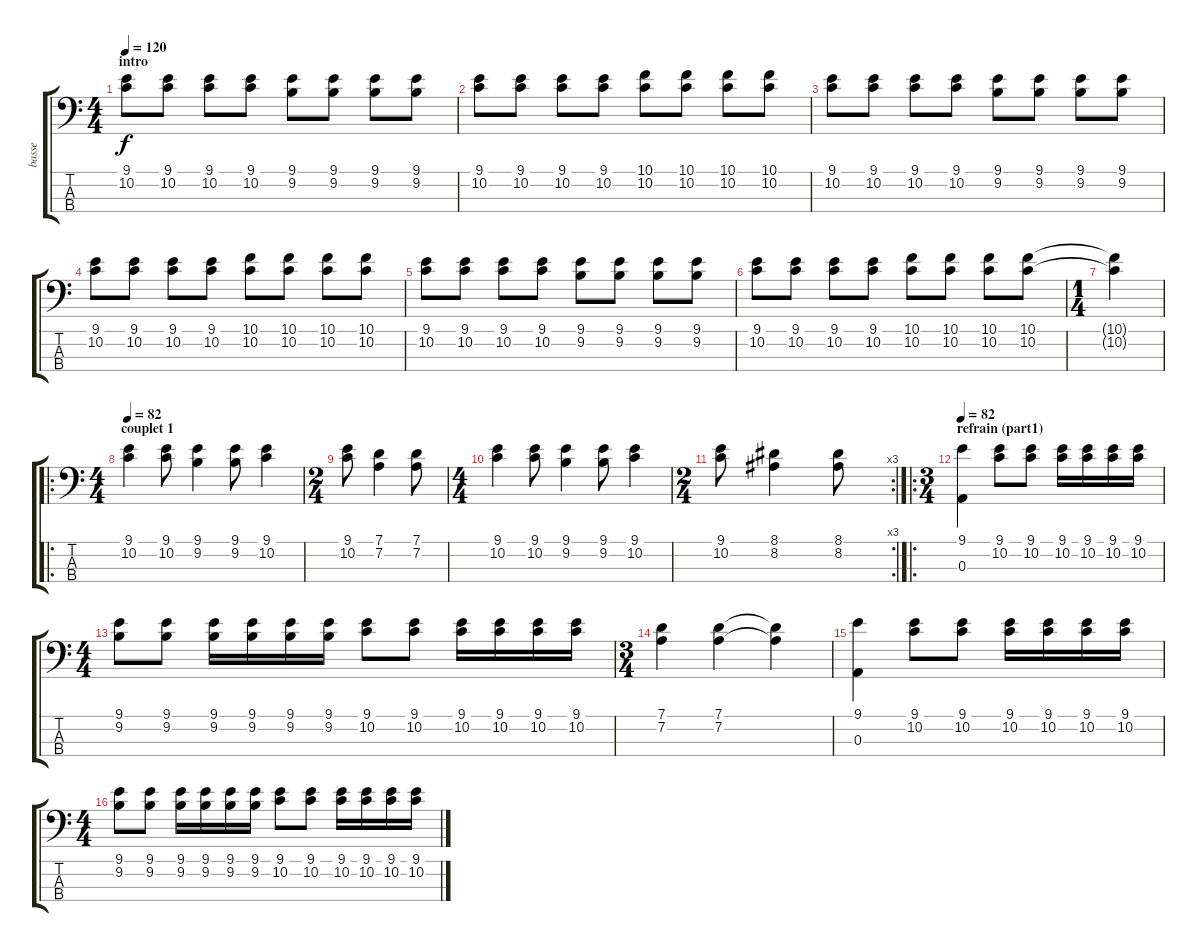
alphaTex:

\track ("basse" "basse") {instrument electricbassfinger}
\staff {score tabs}
\tuning (G2 D2 A1 E1) {hide}
\ts (4 4)
\section ("" "intro")
\tempo 120
\tempo 82
\tempo 120
\clef f4
\ks c
(9.1 10.2).8{dy f volume 9 instrument electricbassfinger} (9.1 10.2).8 (9.1 10.2).8 (9.1 10.2).8 (9.1 9.2).8 (9.1 9.2).8 (9.1 9.2).8 (9.1 9.2).8 |
(9.1 10.2).8 (9.1 10.2).8 (9.1 10.2).8 (9.1 10.2).8 (10.1 10.2).8 (10.1 10.2).8 (10.1 10.2).8 (10.1 10.2).8 |
(9.1 10.2).8 (9.1 10.2).8 (9.1 10.2).8 (9.1 10.2).8 (9.1 9.2).8 (9.1 9.2).8 (9.1 9.2).8 (9.1 9.2).8 |
(9.1 10.2).8 (9.1 10.2).8 (9.1 10.2).8 (9.1 10.2).8 (10.1 10.2).8 (10.1 10.2).8 (10.1 10.2).8 (10.1 10.2).8 |
(9.1 10.2).8 (9.1 10.2).8 (9.1 10.2).8 (9.1 10.2).8 (9.1 9.2).8 (9.1 9.2).8 (9.1 9.2).8 (9.1 9.2).8 |
(9.1 10.2).8 (9.1 10.2).8 (9.1 10.2).8 (9.1 10.2).8 (10.1 10.2).8 (10.1 10.2).8 (10.1 10.2).8 (10.1 10.2).8 |
\ts (1 4)
(10.1{t} 10.2{t}).4 |
\ro
\ts (4 4)
\section ("" "couplet 1")
\tempo 82
(9.1 10.2).4 (9.1 10.2).8 (9.1 9.2).4 (9.1 9.2).8 (9.1 10.2).4 |
\ts (2 4)
(9.1 10.2).8 (7.1 7.2).4 (7.1 7.2).8 |
\ts (4 4)
(9.1 10.2).4 (9.1 10.2).8 (9.1 9.2).4 (9.1 9.2).8 (9.1 10.2).4 |
\rc 3
\ts (2 4)
(9.1 10.2).8 (8.1 8.2).4 (8.1 8.2).8 |
\ro
\ts (3 4)
\section ("" "refrain (part1)")
\tempo 82
(9.1 0.3).4 (9.1 10.2).8 (9.1 10.2).8 (9.1 10.2).16 (9.1 10.2).16 (9.1 10.2).16 (9.1 10.2).16 |
\ts (4 4)
(9.1 9.2).8 (9.1 9.2).8 (9.1 9.2).16 (9.1 9.2).16 (9.1 9.2).16 (9.1 9.2).16 (9.1 10.2).8 (9.1 10.2).8 (9.1 10.2).16 (9.1 10.2).16 (9.1 10.2).16 (9.1 10.2).16 |
\ts (3 4)
(7.1 7.2).4 (7.1 7.2).4 (7.1{t} 7.2{t}).4 |
(9.1 0.3).4 (9.1 10.2).8 (9.1 10.2).8 (9.1 10.2).16 (9.1 10.2).16 (9.1 10.2).16 (9.1 10.2).16 |
\ts (4 4)
(9.1 9.2).8 (9.1 9.2).8 (9.1 9.2).16 (9.1 9.2).16 (9.1 9.2).16 (9.1 9.2).16 (9.1 10.2).8 (9.1 10.2).8 (9.1 10.2).16 (9.1 10.2).16 (9.1 10.2).16 (9.1 10.2).16
